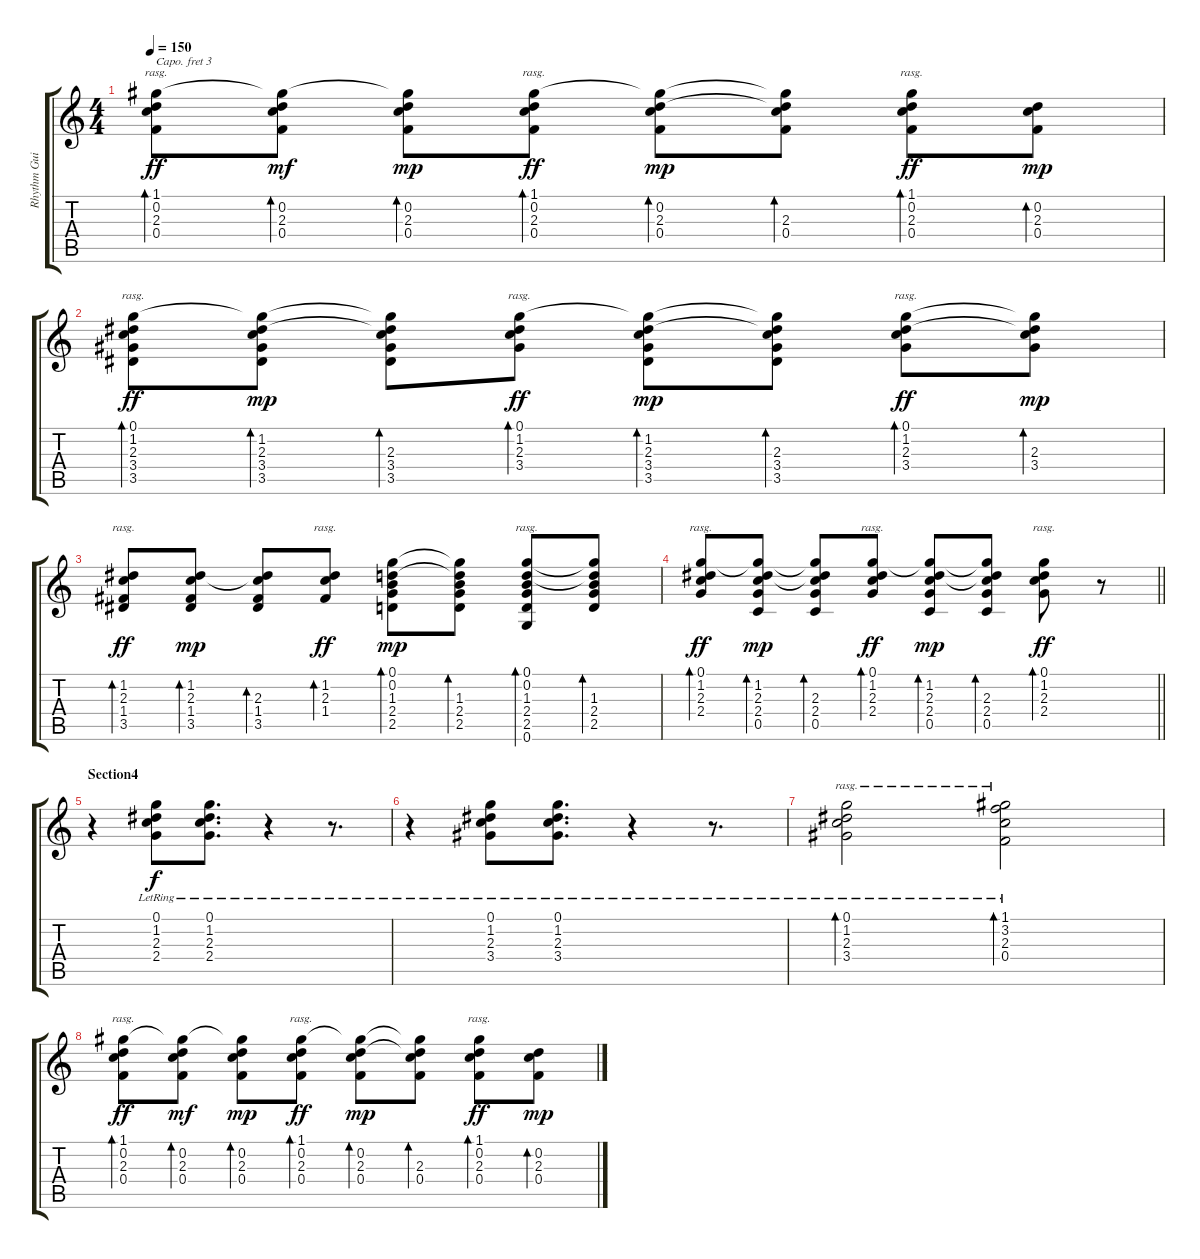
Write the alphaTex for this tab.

\track ("Rhythm Guitar 2" "Rhythm Gui") {instrument acousticguitarnylon}
\staff {score tabs}
\capo 3
\tuning (E4 B3 G3 D3 A2 E2) {hide}
\ts (4 4)
\tempo 150
\clef g2
\ks c
(1.1 0.2 2.3 0.4).8{bd 120 rasg ii dy ff} (1.1{t} 0.2 2.3 0.4).8{bd 60 dy mf} (1.1{t} 0.2 2.3 0.4).8{bd 60 dy mp} (1.1 0.2 2.3 0.4).8{bd 120 rasg ii dy ff} (1.1{t} 0.2 2.3 0.4).8{bd 60 dy mp} (1.1{t} 0.2{t} 2.3 0.4).8{bd 60} (1.1 0.2 2.3 0.4).8{bd 60 rasg ii dy ff} (0.2 2.3 0.4).8{bd 60 dy mp} |
(0.1 1.2 2.3 3.4 3.5).8{bd 480 rasg ii dy ff} (0.1{t} 1.2 2.3 3.4 3.5).8{bd 60 dy mp} (0.1{t} 1.2{t} 2.3 3.4 3.5).8{bd 60} (0.1 1.2 2.3 3.4).8{bd 480 rasg ii dy ff} (0.1{t} 1.2 2.3 3.4 3.5).8{bd 60 dy mp} (0.1{t} 1.2{t} 2.3 3.4 3.5).8{bd 60} (0.1 1.2 2.3 3.4).8{bd 480 rasg ii dy ff} (0.1{t} 1.2{t} 2.3 3.4).8{bd 60 dy mp} |
(1.2 2.3 1.4 3.5).8{bd 480 rasg ii dy ff} (1.2 2.3 1.4 3.5).8{bd 60 dy mp} (1.2{t} 2.3 1.4 3.5).8{bd 60} (1.2 2.3 1.4).8{bd 480 rasg ii dy ff} (0.1 0.2 1.3 2.4 2.5).8{bd 60 dy mp} (0.1{t} 0.2{t} 1.3 2.4 2.5).8{bd 60} (0.1 0.2 1.3 2.4 2.5 0.6).8{bd 480 rasg ii} (0.1{t} 0.2{t} 1.3 2.4 2.5).8{bd 60} |
\barLineRight lightlight
(0.1 1.2 2.3 2.4).8{bd 480 rasg ii dy ff} (0.1{t} 1.2 2.3 2.4 0.5).8{bd 60 dy mp} (0.1{t} 1.2{t} 2.3 2.4 0.5).8{bd 60} (0.1 1.2 2.3 2.4).8{bd 480 rasg ii dy ff} (0.1{t} 1.2 2.3 2.4 0.5).8{bd 60 dy mp} (0.1{t} 1.2{t} 2.3 2.4 0.5).8{bd 60} (0.1 1.2 2.3 2.4).8{bd 480 rasg ii dy ff} r.8 |
\section ("" "Section4")
r.4 (0.1{lr} 1.2{lr} 2.3{lr} 2.4{lr}).8{dy f} (0.1{lr} 1.2{lr} 2.3{lr} 2.4{lr}).8{d} r.4 r.8{d} |
r.4 (0.1{lr} 1.2{lr} 2.3{lr} 3.4{lr}).8 (0.1{lr} 1.2{lr} 2.3{lr} 3.4{lr}).8{d} r.4 r.8{d} |
(0.1{lr} 1.2{lr} 2.3{lr} 3.4{lr}).2{bd 240 rasg ii} (1.1{lr} 3.2{lr} 2.3{lr} 0.4{lr}).2{bd 240 rasg ii} |
(1.1 0.2 2.3 0.4).8{bd 120 rasg ii dy ff} (1.1{t} 0.2 2.3 0.4).8{bd 60 dy mf} (1.1{t} 0.2 2.3 0.4).8{bd 60 dy mp} (1.1 0.2 2.3 0.4).8{bd 120 rasg ii dy ff} (1.1{t} 0.2 2.3 0.4).8{bd 60 dy mp} (1.1{t} 0.2{t} 2.3 0.4).8{bd 60} (1.1 0.2 2.3 0.4).8{bd 60 rasg ii dy ff} (0.2 2.3 0.4).8{bd 60 dy mp}
